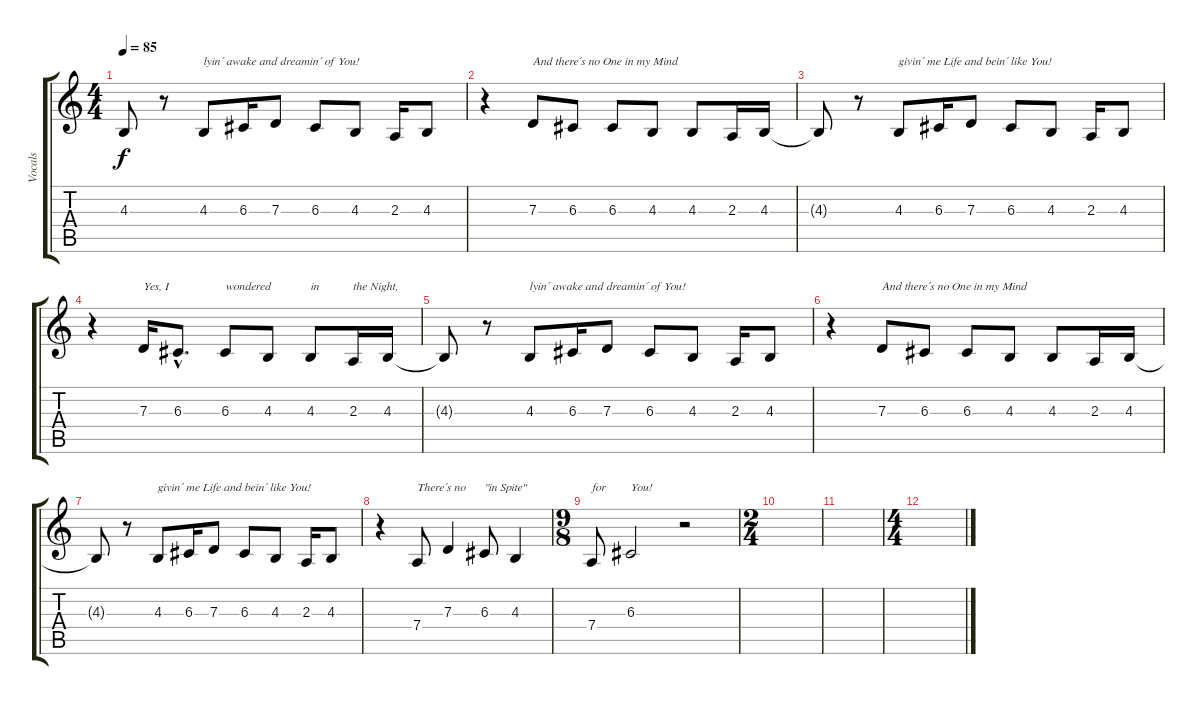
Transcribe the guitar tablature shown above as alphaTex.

\track ("Vocals" "Vocals") {instrument lead6voice}
\staff {score tabs}
\tuning (E4 B3 G3 D3 A2 E2) {hide}
\ts (4 4)
\tempo 85
\clef g2
\ks c
4.3{t}.8{dy f} r.8 4.3.8{txt "lyin´ awake and dreamin´ of You!"} 6.3.16 7.3.8 6.3.8 4.3.8 2.3.16 4.3.8 |
r.4 7.3.8{txt "And there´s no One in my Mind"} 6.3.8 6.3.8 4.3.8 4.3.8 2.3.16 4.3.16 |
4.3{t}.8 r.8 4.3.8{txt "givin´ me Life and bein´ like You!"} 6.3.16 7.3.8 6.3.8 4.3.8 2.3.16 4.3.8 |
r.4 7.3.16{txt "Yes, I"} 6.3{hac}.8{d} 6.3.8{txt "wondered"} 4.3.8 4.3.8{txt "in"} 2.3.16{txt "the Night,"} 4.3.16 |
4.3{t}.8 r.8 4.3.8{txt "lyin´ awake and dreamin´ of You!"} 6.3.16 7.3.8 6.3.8 4.3.8 2.3.16 4.3.8 |
r.4 7.3.8{txt "And there´s no One in my Mind"} 6.3.8 6.3.8 4.3.8 4.3.8 2.3.16 4.3.16 |
4.3{t}.8 r.8 4.3.8{txt "givin´ me Life and bein´ like You!"} 6.3.16 7.3.8 6.3.8 4.3.8 2.3.16 4.3.8 |
r.4 7.4.8{txt "There´s no"} 7.3.4 6.3.8{txt "\"in Spite\""} 4.3.4 |
\ts (9 8)
7.4.8{txt "for"} 6.3.2{txt "You!"} r.2 |
\ts (2 4)
|
|
\ts (4 4)
